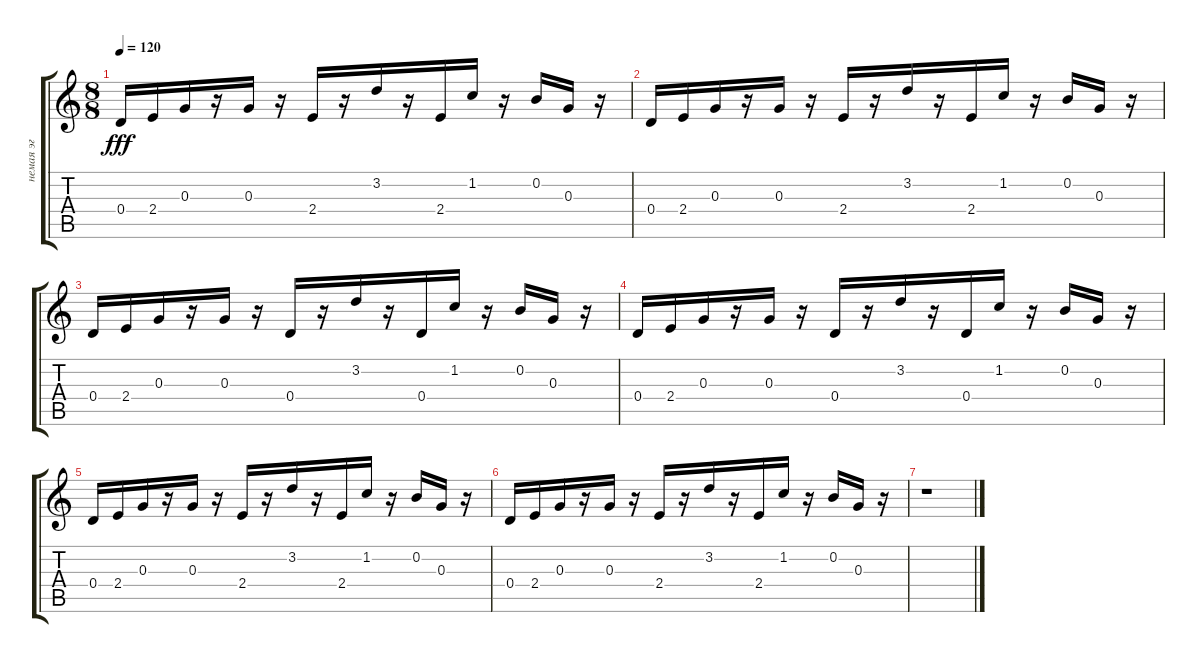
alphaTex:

\track ("немая эг" "немая эг") {instrument electricguitarmuted}
\staff {score tabs}
\tuning (E4 B3 G3 D3 A2 E2) {hide}
\ts (8 8)
\tempo 120
\clef g2
\ks c
0.4.16{dy fff} 2.4.16 0.3.16 r.16 0.3.16 r.16 2.4.16 r.16 3.2.16 r.16 2.4.16 1.2.16 r.16 0.2.16 0.3.16 r.16 |
0.4.16 2.4.16 0.3.16 r.16 0.3.16 r.16 2.4.16 r.16 3.2.16 r.16 2.4.16 1.2.16 r.16 0.2.16 0.3.16 r.16 |
0.4.16 2.4.16 0.3.16 r.16 0.3.16 r.16 0.4.16 r.16 3.2.16 r.16 0.4.16 1.2.16 r.16 0.2.16 0.3.16 r.16 |
0.4.16 2.4.16 0.3.16 r.16 0.3.16 r.16 0.4.16 r.16 3.2.16 r.16 0.4.16 1.2.16 r.16 0.2.16 0.3.16 r.16 |
0.4.16 2.4.16 0.3.16 r.16 0.3.16 r.16 2.4.16 r.16 3.2.16 r.16 2.4.16 1.2.16 r.16 0.2.16 0.3.16 r.16 |
0.4.16 2.4.16 0.3.16 r.16 0.3.16 r.16 2.4.16 r.16 3.2.16 r.16 2.4.16 1.2.16 r.16 0.2.16 0.3.16 r.16 |
r.1
